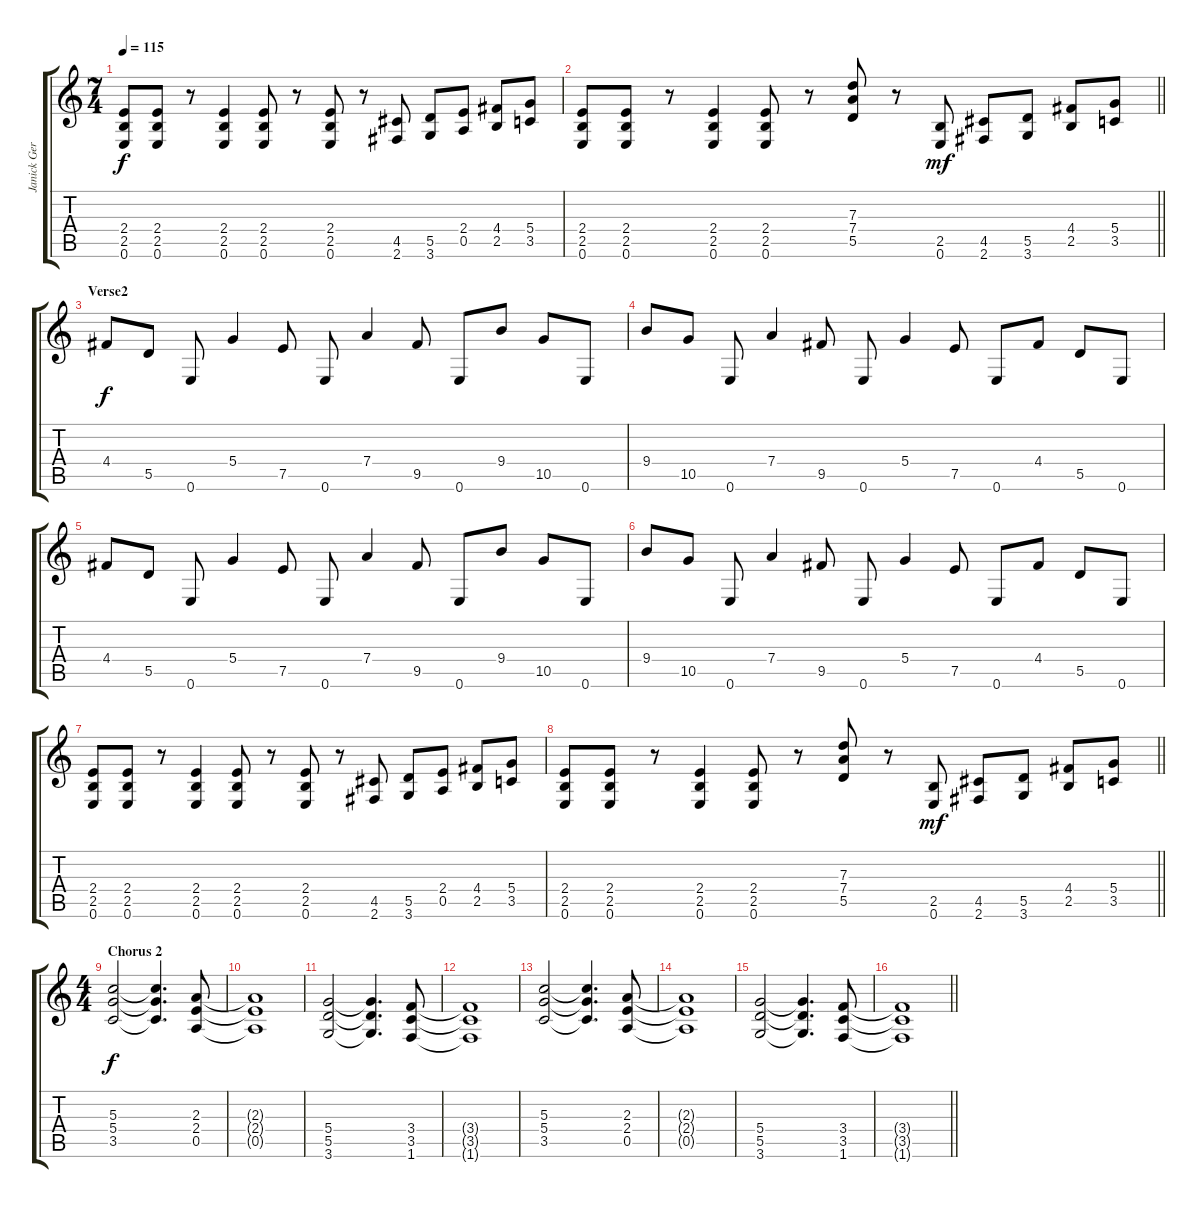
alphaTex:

\track ("Janick Gers" "Janick Ger") {instrument distortionguitar}
\staff {score tabs}
\tuning (E4 B3 G3 D3 A2 E2) {hide}
\ts (7 4)
\tempo 115
\clef g2
\ks c
(2.4 2.5 0.6).8{dy f} (2.4 2.5 0.6).8 r.8 (2.4 2.5 0.6).4 (2.4 2.5 0.6).8 r.8 (2.4 2.5 0.6).8 r.8 (4.5 2.6).8 (5.5 3.6).8 (2.4 0.5).8 (4.4 2.5).8 (5.4 3.5).8 |
\barLineRight lightlight
(2.4 2.5 0.6).8 (2.4 2.5 0.6).8 r.8 (2.4 2.5 0.6).4 (2.4 2.5 0.6).8 r.8 (7.3 7.4 5.5).8 r.8 (2.5 0.6).8{dy mf} (4.5 2.6).8 (5.5 3.6).8 (4.4 2.5).8 (5.4 3.5).8 |
\section ("" "Verse2")
4.4.8{dy f} 5.5.8 0.6.8 5.4.4 7.5.8 0.6.8 7.4.4 9.5.8 0.6.8 9.4.8 10.5.8 0.6.8 |
9.4.8 10.5.8 0.6.8 7.4.4 9.5.8 0.6.8 5.4.4 7.5.8 0.6.8 4.4.8 5.5.8 0.6.8 |
4.4.8 5.5.8 0.6.8 5.4.4 7.5.8 0.6.8 7.4.4 9.5.8 0.6.8 9.4.8 10.5.8 0.6.8 |
9.4.8 10.5.8 0.6.8 7.4.4 9.5.8 0.6.8 5.4.4 7.5.8 0.6.8 4.4.8 5.5.8 0.6.8 |
(2.4 2.5 0.6).8 (2.4 2.5 0.6).8 r.8 (2.4 2.5 0.6).4 (2.4 2.5 0.6).8 r.8 (2.4 2.5 0.6).8 r.8 (4.5 2.6).8 (5.5 3.6).8 (2.4 0.5).8 (4.4 2.5).8 (5.4 3.5).8 |
\barLineRight lightlight
(2.4 2.5 0.6).8 (2.4 2.5 0.6).8 r.8 (2.4 2.5 0.6).4 (2.4 2.5 0.6).8 r.8 (7.3 7.4 5.5).8 r.8 (2.5 0.6).8{dy mf} (4.5 2.6).8 (5.5 3.6).8 (4.4 2.5).8 (5.4 3.5).8 |
\ts (4 4)
\section ("" "Chorus 2")
(5.3 5.4 3.5).2{dy f} (5.3{t} 5.4{t} 3.5{t}).4{d} (2.3 2.4 0.5).8 |
(2.3{t} 2.4{t} 0.5{t}).1 |
(5.4 5.5 3.6).2 (5.4{t} 5.5{t} 3.6{t}).4{d} (3.4 3.5 1.6).8 |
(3.4{t} 3.5{t} 1.6{t}).1 |
(5.3 5.4 3.5).2 (5.3{t} 5.4{t} 3.5{t}).4{d} (2.3 2.4 0.5).8 |
(2.3{t} 2.4{t} 0.5{t}).1 |
(5.4 5.5 3.6).2 (5.4{t} 5.5{t} 3.6{t}).4{d} (3.4 3.5 1.6).8 |
\barLineRight lightlight
(3.4{t} 3.5{t} 1.6{t}).1
